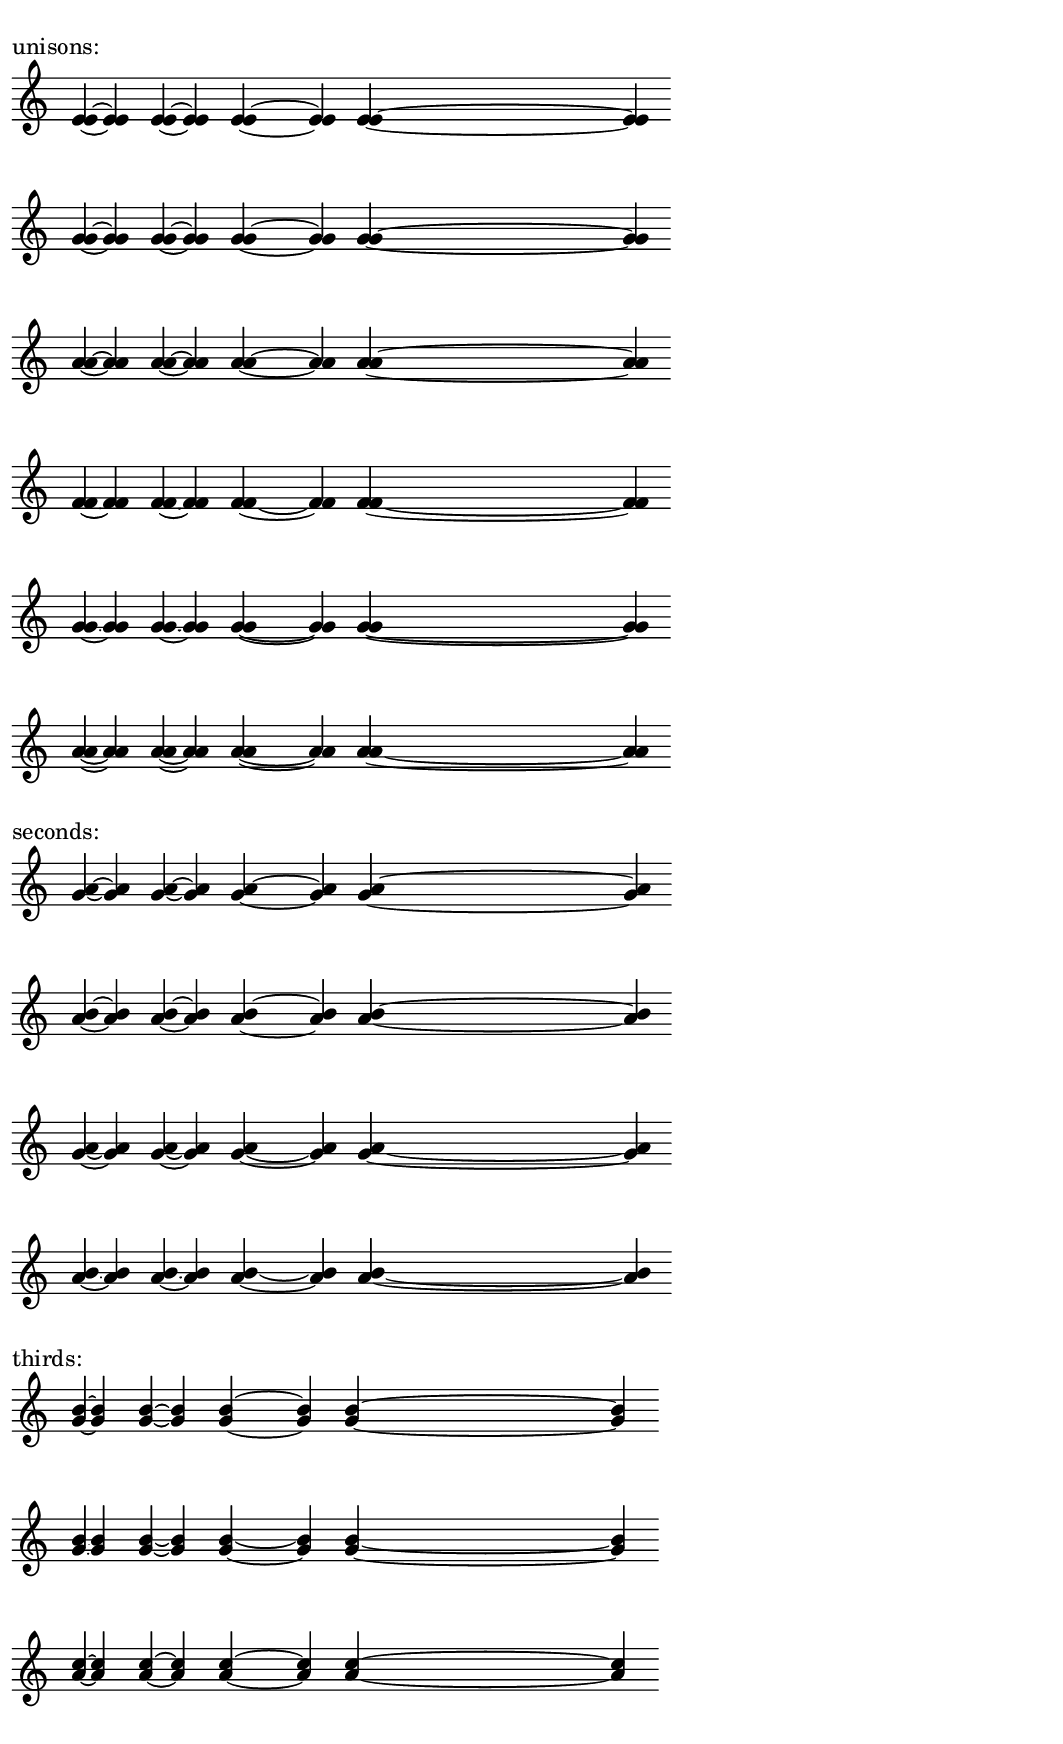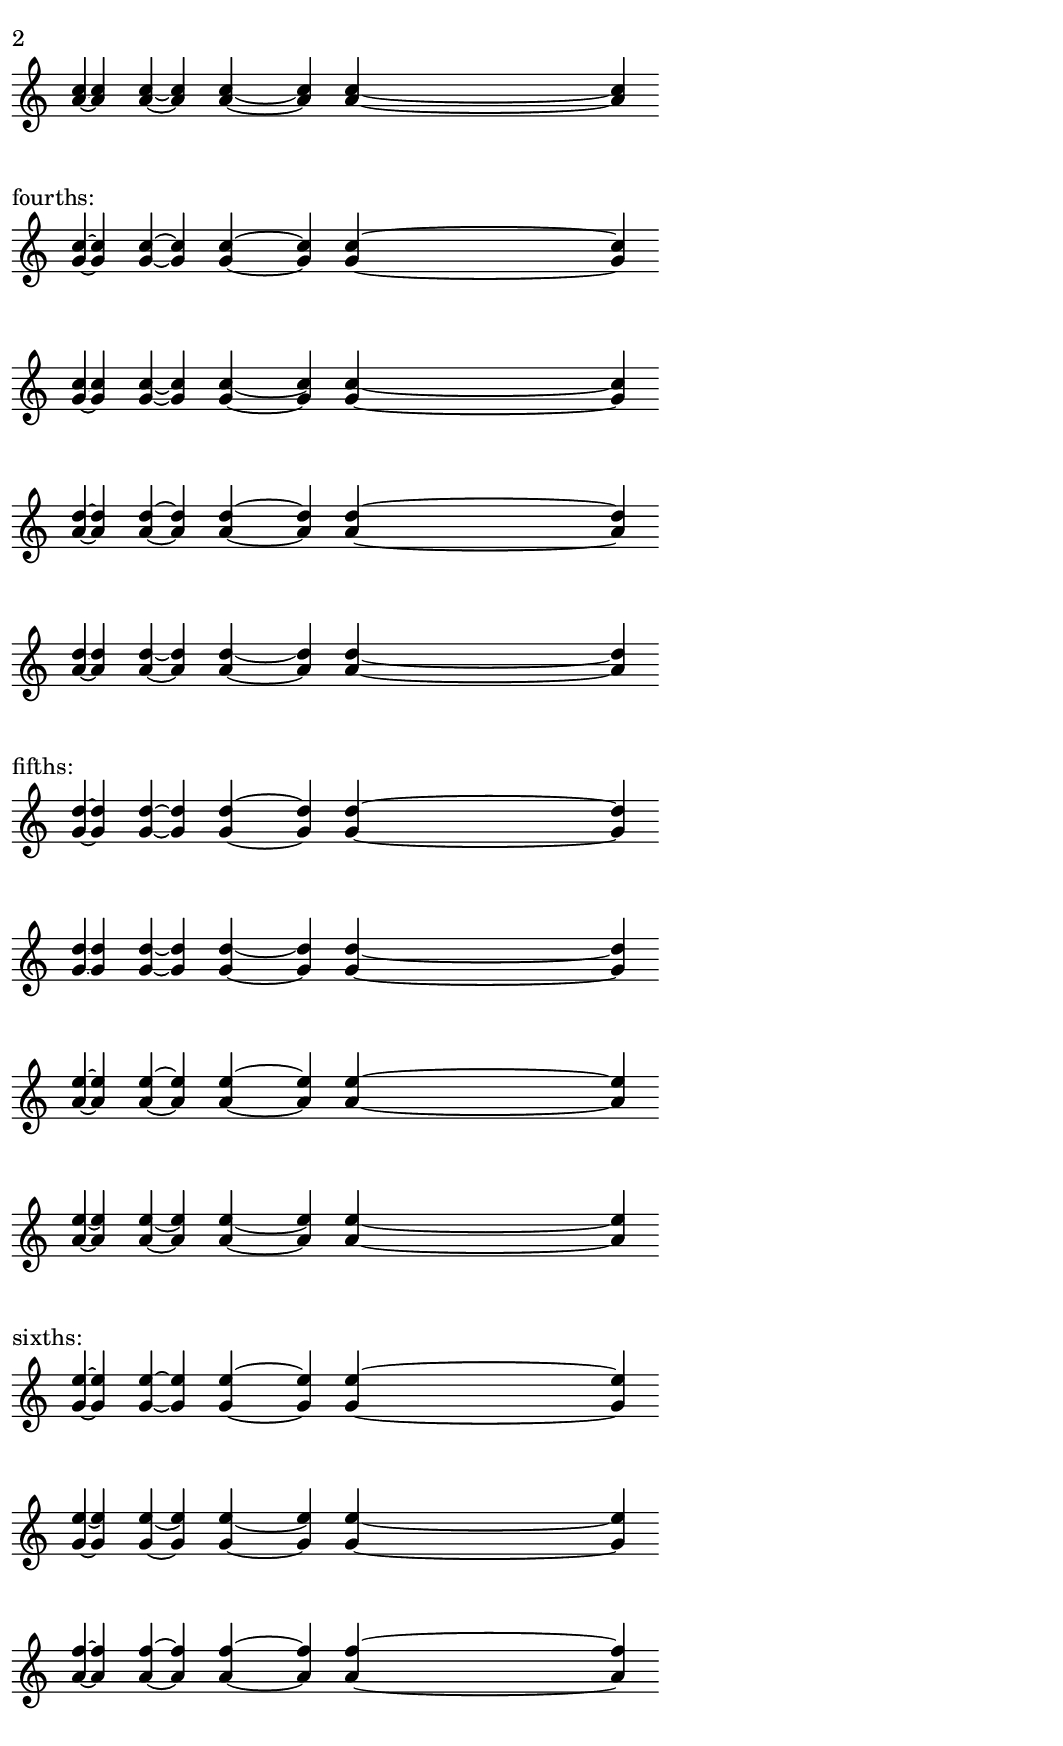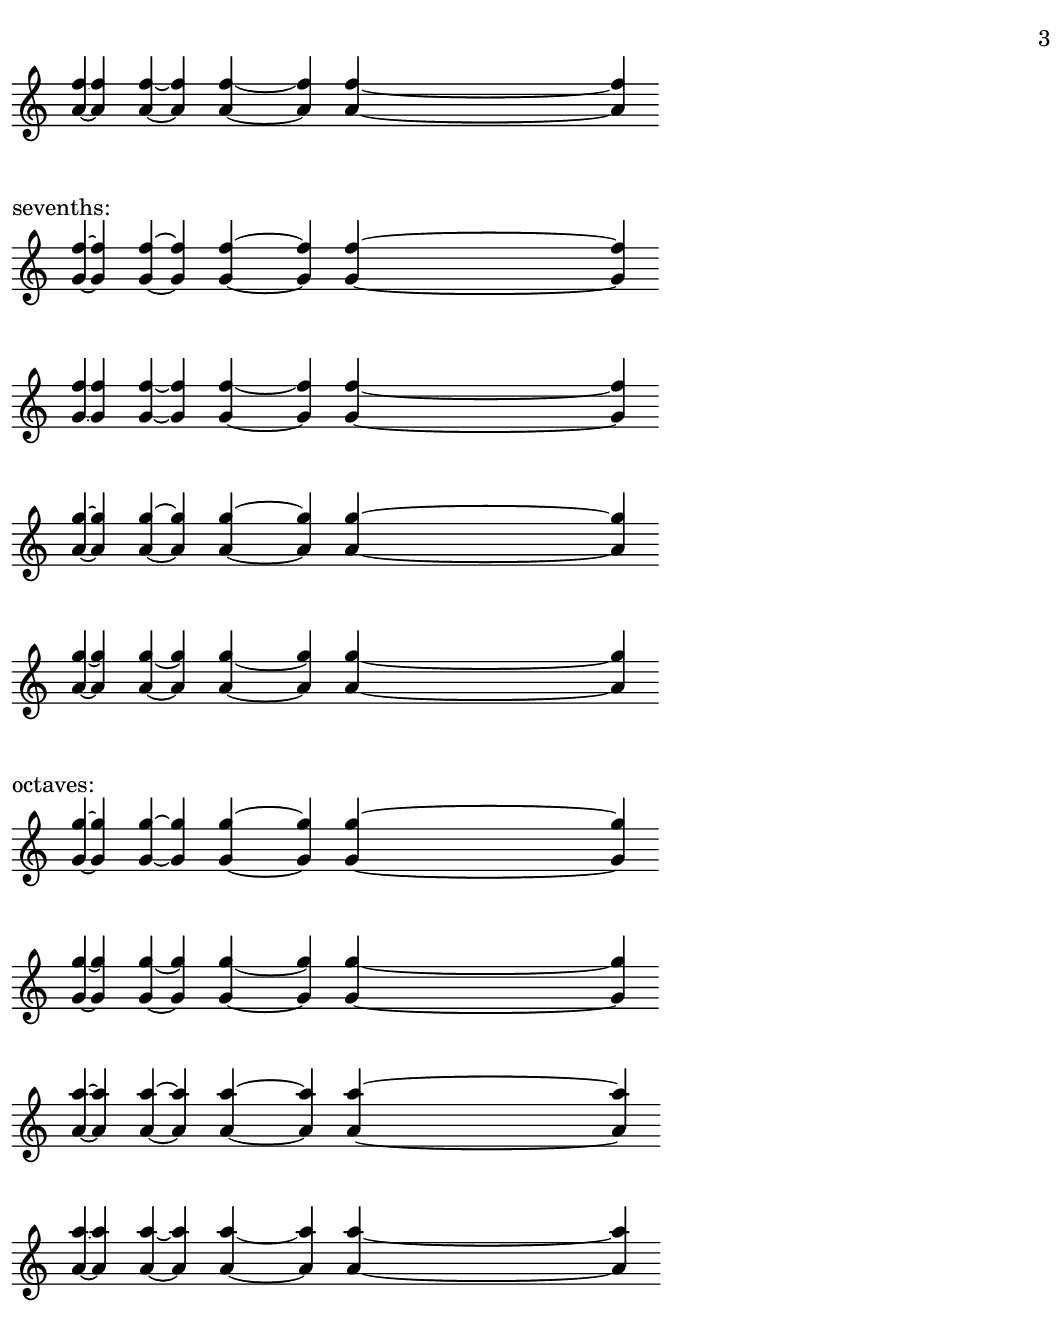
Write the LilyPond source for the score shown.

\include "../gobal-settings.ily"

br = { \bar "" \break }

tconf = #(define-music-function (parser location conf)
           (list?)
           #{ \once \override TieColumn #'tie-configuration = #conf #})

\layout {
  indent = 0
  ragged-right = ##t
  \set tieWaitForNote = ##t

  % make sure that note spacing won't change (as we rely
  % on spacer rests, not explicit offsets, to put notes apart)
  \override Score.SpacingSpanner #'common-shortest-duration =
  #(ly:make-moment 1 1)

  % make sure barlines don't interrupt the spacing
  \time 99/1
  \context { \Staff \remove Time_signature_engraver }
}


pattern = #(define-music-function
            (parser location samp)
            (ly:music?)
            #{
              \new Staff {
                \stemUp
                #samp        q4 s4*2
                %#samp s8     q4 s4*2
                #samp s4     q4 s4*2
                %#samp s4*2   q4 s4*2
                #samp s4*4   q4 s4*2
                %#samp s4*8   q4 s4*2
                #samp s4*16  q4 s4*2
              }
            #})

\markup \justify {
  unisons:
}

\pattern <e' e'>4~
\pattern <g' g'>4~
\pattern <a' a'>4~
\pattern <f' f'>4_~
\pattern <g' g'>4_~
\pattern <a' a'>4_~


\markup \justify {
  seconds:
}

\pattern <g' a'>4~
\pattern <a' b'>4~
\pattern <g' a'>4_~
\pattern <a' b'>4_~


\markup \justify {
  thirds:
}

\pattern <g' b'>4~
\pattern <g' b'>4_~
\pattern <a' c''>4~
\pattern <a' c''>4_~


\markup \justify {
  fourths:
}

\pattern <g' c''>4~
\pattern <g' c''>4_~
\pattern <a' d''>4~
\pattern <a' d''>4_~


\markup \justify {
  fifths:
}

\pattern <g' d''>4~
\pattern <g' d''>4_~
\pattern <a' e''>4~
\pattern <a' e''>4_~


\markup \justify {
  sixths:
}

\pattern <g' e''>4~
\pattern <g' e''>4_~
\pattern <a' f''>4~
\pattern <a' f''>4_~


\markup \justify {
  sevenths:
}

\pattern <g' f''>4~
\pattern <g' f''>4_~
\pattern <a' g''>4~
\pattern <a' g''>4_~


\markup \justify {
  octaves:
}

\pattern <g' g''>4~
\pattern <g' g''>4_~
\pattern <a' a''>4~
\pattern <a' a''>4_~
